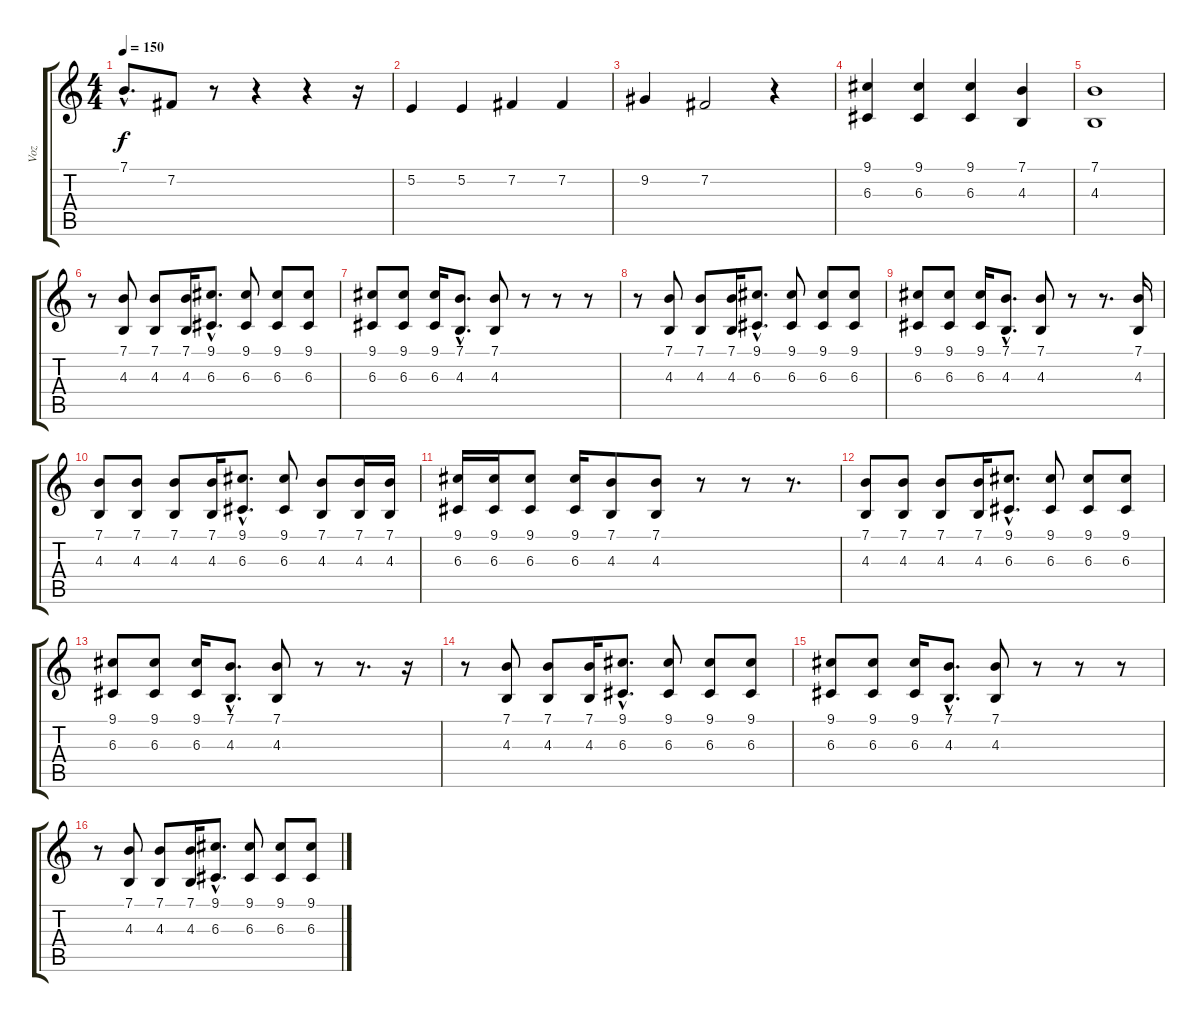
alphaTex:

\track ("Voz" "Voz") {instrument clarinet}
\staff {score tabs}
\tuning (E4 B3 G3 D3 A2 E2) {hide}
\ts (4 4)
\tempo 150
\clef g2
\ks c
7.1{hac}.8{d dy f} 7.2.8 r.8 r.4 r.4 r.16 |
5.2.4 5.2.4 7.2.4 7.2.4 |
9.2.4 7.2.2 r.4 |
(9.1 6.3).4 (9.1 6.3).4 (9.1 6.3).4 (7.1 4.3).4 |
(7.1 4.3).1 |
r.8 (7.1 4.3).8 (7.1 4.3).8 (7.1 4.3).16 (9.1{hac} 6.3{hac}).8{d} (9.1 6.3).8 (9.1 6.3).8 (9.1 6.3).8 |
(9.1 6.3).8 (9.1 6.3).8 (9.1 6.3).16 (7.1{hac} 4.3{hac}).8{d} (7.1 4.3).8 r.8 r.8 r.8 |
r.8 (7.1 4.3).8 (7.1 4.3).8 (7.1 4.3).16 (9.1{hac} 6.3{hac}).8{d} (9.1 6.3).8 (9.1 6.3).8 (9.1 6.3).8 |
(9.1 6.3).8 (9.1 6.3).8 (9.1 6.3).16 (7.1{hac} 4.3{hac}).8{d} (7.1 4.3).8 r.8 r.8{d} (7.1 4.3).16 |
(7.1 4.3).8 (7.1 4.3).8 (7.1 4.3).8 (7.1 4.3).16 (9.1{hac} 6.3{hac}).8{d} (9.1 6.3).8 (7.1 4.3).8 (7.1 4.3).16 (7.1 4.3).16 |
(9.1 6.3).16 (9.1 6.3).16 (9.1 6.3).8 (9.1 6.3).16 (7.1 4.3).8 (7.1 4.3).8 r.8 r.8 r.8{d} |
(7.1 4.3).8 (7.1 4.3).8 (7.1 4.3).8 (7.1 4.3).16 (9.1{hac} 6.3{hac}).8{d} (9.1 6.3).8 (9.1 6.3).8 (9.1 6.3).8 |
(9.1 6.3).8 (9.1 6.3).8 (9.1 6.3).16 (7.1{hac} 4.3{hac}).8{d} (7.1 4.3).8 r.8 r.8{d} r.16 |
r.8{volume 8} (7.1 4.3).8 (7.1 4.3).8 (7.1 4.3).16 (9.1{hac} 6.3{hac}).8{d} (9.1 6.3).8 (9.1 6.3).8 (9.1 6.3).8 |
(9.1 6.3).8 (9.1 6.3).8 (9.1 6.3).16 (7.1{hac} 4.3{hac}).8{d} (7.1 4.3).8 r.8 r.8 r.8 |
r.8 (7.1 4.3).8 (7.1 4.3).8 (7.1 4.3).16 (9.1{hac} 6.3{hac}).8{d} (9.1 6.3).8 (9.1 6.3).8 (9.1 6.3).8
